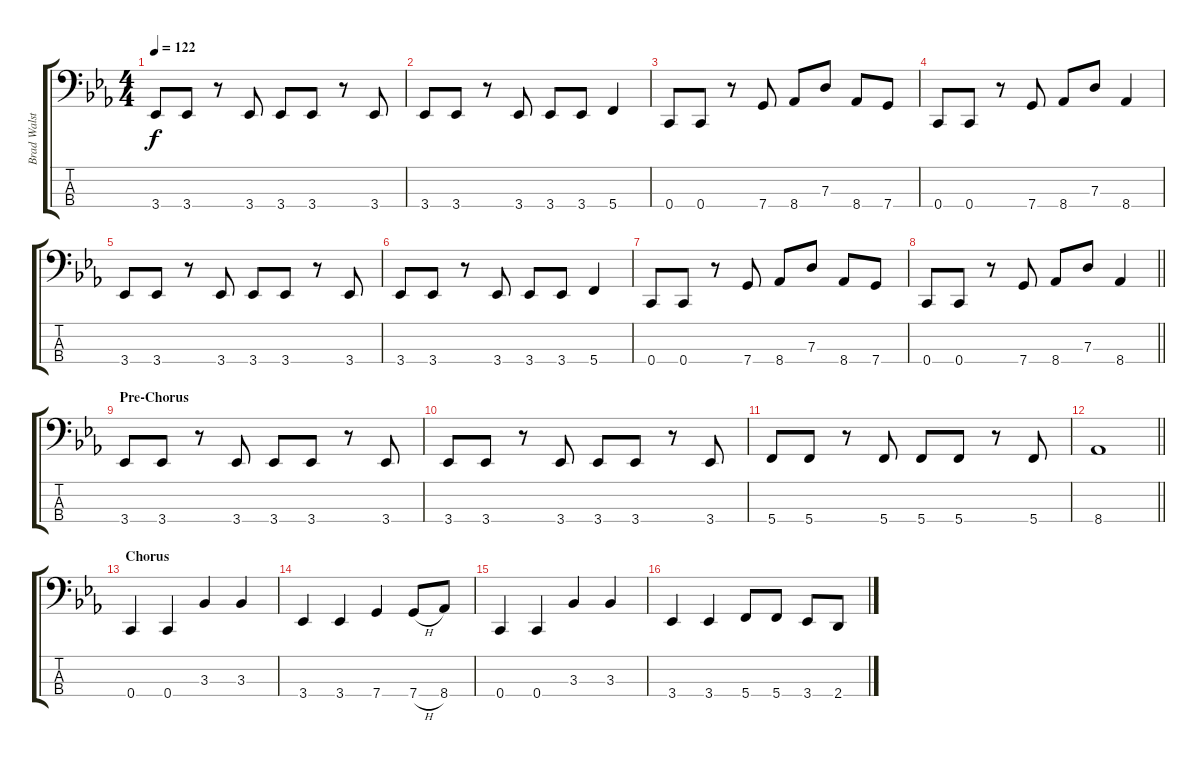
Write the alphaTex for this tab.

\track ("Brad Walst" "Brad Walst") {instrument electricbasspick}
\staff {score tabs}
\tuning (F2 C2 G1 C1) {hide}
\ts (4 4)
\tempo 122
\clef f4
\ks cminor
3.4.8{dy f} 3.4.8 r.8 3.4.8 3.4.8 3.4.8 r.8 3.4.8 |
3.4.8 3.4.8 r.8 3.4.8 3.4.8 3.4.8 5.4.4 |
0.4.8 0.4.8 r.8 7.4.8 8.4.8 7.3.8 8.4.8 7.4.8 |
0.4.8 0.4.8 r.8 7.4.8 8.4.8 7.3.8 8.4.4 |
3.4.8 3.4.8 r.8 3.4.8 3.4.8 3.4.8 r.8 3.4.8 |
3.4.8 3.4.8 r.8 3.4.8 3.4.8 3.4.8 5.4.4 |
0.4.8 0.4.8 r.8 7.4.8 8.4.8 7.3.8 8.4.8 7.4.8 |
\barLineRight lightlight
0.4.8 0.4.8 r.8 7.4.8 8.4.8 7.3.8 8.4.4 |
\section ("" "Pre-Chorus")
3.4.8 3.4.8 r.8 3.4.8 3.4.8 3.4.8 r.8 3.4.8 |
3.4.8 3.4.8 r.8 3.4.8 3.4.8 3.4.8 r.8 3.4.8 |
5.4.8 5.4.8 r.8 5.4.8 5.4.8 5.4.8 r.8 5.4.8 |
\barLineRight lightlight
8.4.1 |
\section ("" "Chorus")
0.4.4 0.4.4 3.3.4 3.3.4 |
3.4.4 3.4.4 7.4.4 7.4{h}.8 8.4.8 |
0.4.4 0.4.4 3.3.4 3.3.4 |
3.4.4 3.4.4 5.4.8 5.4.8 3.4.8 2.4.8
